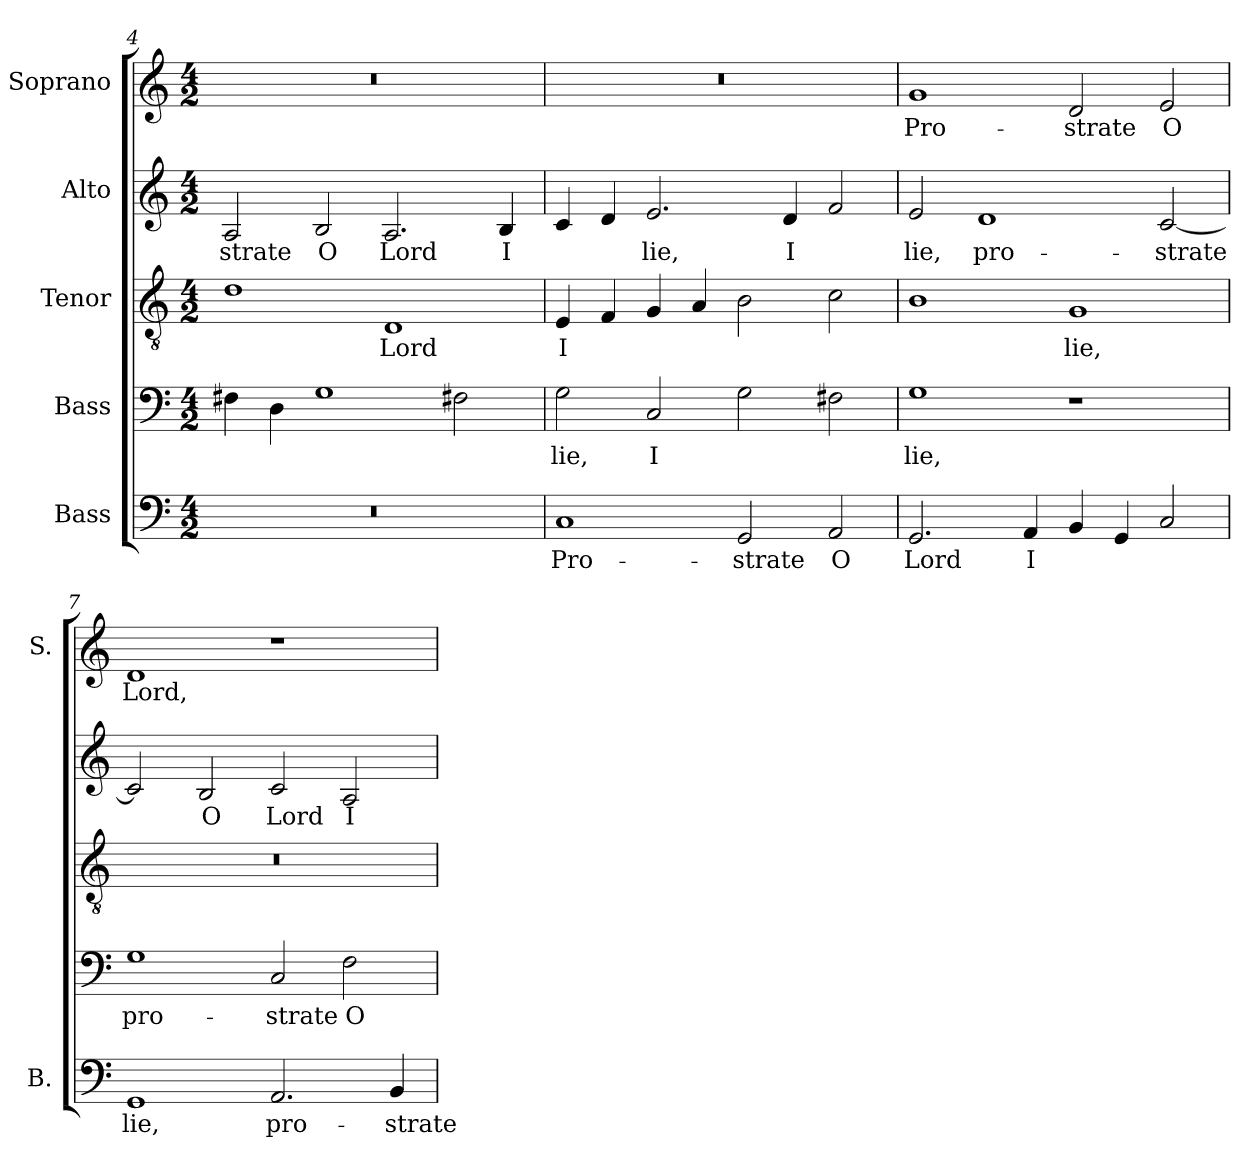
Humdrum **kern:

**kern	**text	**kern	**text	**kern	**text	**kern	**text	**kern	**text
*part5	*part5	*part4	*part4	*part3	*part3	*part2	*part2	*part1	*part1
*staff5	*staff5	*staff4	*staff4	*staff3	*staff3	*staff2	*staff2	*staff1	*staff1
*I"Bass	*	*I"Bass	*	*I"Tenor	*	*I"Alto	*	*I"Soprano	*
*I'B.	*	*	*	*	*	*	*	*I'S.	*
*clefF4	*	*clefF4	*	*clefGv2	*	*clefG2	*	*clefG2	*
*	*	*ITrd7c12	*	*ITrd7c12	*	*	*	*	*
*k[]	*	*k[]	*	*k[]	*	*k[]	*	*k[]	*
*C:	*	*C:	*	*C:	*	*C:	*	*C:	*
*M4/2	*	*M4/2	*	*M4/2	*	*M4/2	*	*M4/2	*
=4	=4	=4	=4	=4	=4	=4	=4	=4	=4
!LO:N:vis=1	!	!	!	!	!	!	!	!	!
!	!	!	!	!	!	!	!LO:LY:b:color=#000000	!LO:N:vis=1	!
0r	.	4FF#Xi\	.	1Di	.	2Ai/	-strate	0r	.
.	.	4DDi\	.	.	.	.	.	.	.
!	!	!	!	!	!	!	!LO:LY:b:color=#000000	!	!
.	.	1GGi	.	.	.	2Bi/	O	.	.
!	!	!	!	!	!LO:LY:b:color=#000000	!	!	!	!
!	!	!	!	!	!	!	!LO:LY:b:color=#000000	!	!
.	.	.	.	1DDi	Lord	2.Ai/	Lord	.	.
.	.	2FF#Xi\	.	.	.	.	.	.	.
!	!	!	!	!	!	!	!LO:LY:b:color=#000000	!	!
.	.	.	.	.	.	4Bi/	I	.	.
!!LO:LB:g=z
=5	=5	=5	=5	=5	=5	=5	=5	=5	=5
!	!LO:LY:b:color=#000000	!	!	!	!	!	!	!	!
!	!	!	!LO:LY:b:color=#000000	!	!	!	!	!	!
!	!	!	!	!	!LO:LY:b:color=#000000	!	!	!LO:N:vis=1	!
1Ci	Pro-	2GGi\	lie,	4EEi/	I	4ci/	.	0r	.
.	.	.	.	4FFi/	.	4di/	.	.	.
!	!	!	!LO:LY:b:color=#000000	!	!	!	!	!	!
!	!	!	!	!	!	!	!LO:LY:b:color=#000000	!	!
.	.	2CCi/	I	4GGi/	.	2.ei/	lie,	.	.
.	.	.	.	4AAi/	.	.	.	.	.
!	!LO:LY:b:color=#000000	!	!	!	!	!	!	!	!
2GGi/	-strate	2GGi\	.	2BBi\	.	.	.	.	.
!	!	!	!	!	!	!	!LO:LY:b:color=#000000	!	!
.	.	.	.	.	.	4di/	I	.	.
!	!LO:LY:b:color=#000000	!	!	!	!	!	!	!	!
2AAi/	O	2FF#Xi\	.	2Ci\	.	2fi/	.	.	.
=6	=6	=6	=6	=6	=6	=6	=6	=6	=6
!	!LO:LY:b:color=#000000	!	!	!	!	!	!	!	!
!	!	!	!LO:LY:b:color=#000000	!	!	!	!	!	!
!	!	!	!	!	!	!	!LO:LY:b:color=#000000	!	!
!	!	!	!	!	!	!	!	!	!LO:LY:b:color=#000000
2.GGi/	Lord	1GGi	lie,	1BBi	.	2ei/	lie,	1gi	Pro-
!	!	!	!	!	!	!	!LO:LY:b:color=#000000	!	!
.	.	.	.	.	.	1di	pro-	.	.
!	!LO:LY:b:color=#000000	!	!	!	!	!	!	!	!
4AAi/	I	.	.	.	.	.	.	.	.
!	!	!	!	!	!LO:LY:b:color=#000000	!	!	!	!
!	!	!	!	!	!	!	!	!	!LO:LY:b:color=#000000
4BBi/	.	1r	.	1GGi	lie,	.	.	2di/	-strate
4GGi/	.	.	.	.	.	.	.	.	.
!	!	!	!	!	!	!	!LO:LY:b:color=#000000	!	!
!	!	!	!	!	!	!	!	!	!LO:LY:b:color=#000000
2Ci/	.	.	.	.	.	[2ci/	-strate	2ei/	O
=7	=7	=7	=7	=7	=7	=7	=7	=7	=7
!	!LO:LY:b:color=#000000	!	!	!	!	!	!	!	!
!	!	!	!LO:LY:b:color=#000000	!LO:N:vis=1	!	!	!	!	!
!	!	!	!	!	!	!	!	!	!LO:LY:b:color=#000000
1GGi	lie,	1GGi	pro-	0r	.	2ci/]	.	1di	Lord,
!	!	!	!	!	!	!	!LO:LY:b:color=#000000	!	!
.	.	.	.	.	.	2Bi/	O	.	.
!	!LO:LY:b:color=#000000	!	!	!	!	!	!	!	!
!	!	!	!LO:LY:b:color=#000000	!	!	!	!	!	!
!	!	!	!	!	!	!	!LO:LY:b:color=#000000	!	!
2.AAi/	pro-	2CCi/	-strate	.	.	2ci/	Lord	1r	.
!	!	!	!LO:LY:b:color=#000000	!	!	!	!	!	!
!	!	!	!	!	!	!	!LO:LY:b:color=#000000	!	!
.	.	2FFi\	O	.	.	2Ai/	I	.	.
!	!LO:LY:b:color=#000000	!	!	!	!	!	!	!	!
4BBi/	-strate	.	.	.	.	.	.	.	.
=	=	=	=	=	=	=	=	=	=
*-	*-	*-	*-	*-	*-	*-	*-	*-	*-
